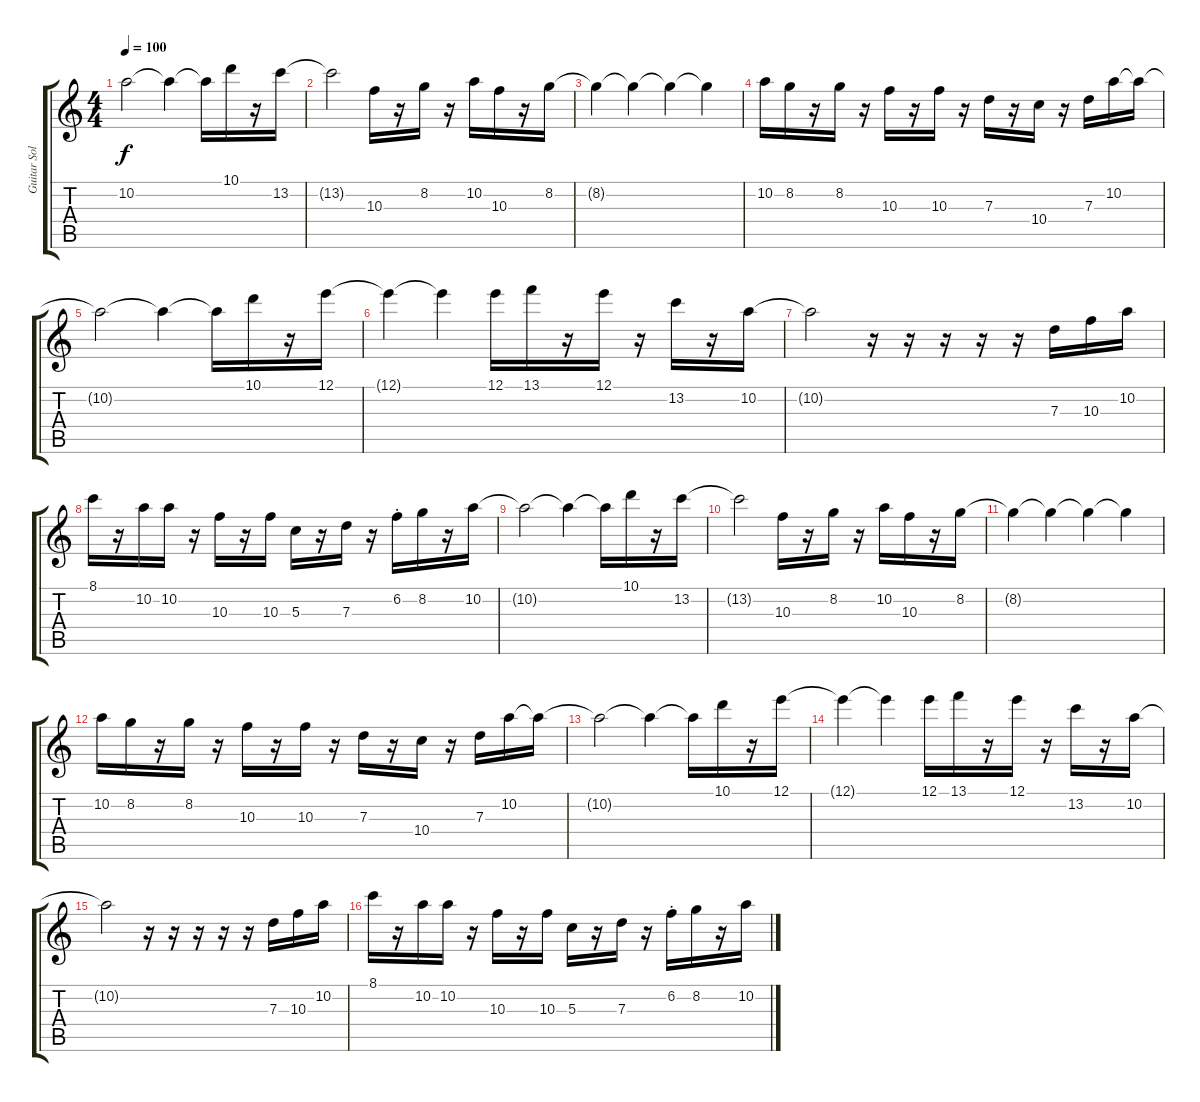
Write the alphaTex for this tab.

\track ("Guitar Solo" "Guitar Sol") {instrument electricguitarjazz}
\staff {score tabs}
\tuning (E4 B3 G3 D3 A2 E2) {hide}
\ts (4 4)
\tempo 100
\clef g2
\ks c
10.2{t}.2{dy f} 10.2{t}.4 10.2{t}.16 10.1.16 r.16 13.2.16 |
13.2{t}.2 10.3.16 r.16 8.2.16 r.16 10.2.16 10.3.16 r.16 8.2.16 |
8.2{t}.4 8.2{t}.4 8.2{t}.4 8.2{t}.4 |
10.2.16 8.2.16 r.16 8.2.16 r.16 10.3.16 r.16 10.3.16 r.16 7.3.16 r.16 10.4.16 r.16 7.3.16 10.2.16 10.2{t}.16 |
10.2{t}.2 10.2{t}.4 10.2{t}.16 10.1.16 r.16 12.1.16 |
12.1{t}.4 12.1{t}.4 12.1.16 13.1.16 r.16 12.1.16 r.16 13.2.16 r.16 10.2.16 |
10.2{t}.2 r.16 r.16 r.16 r.16 r.16 7.3.16 10.3.16 10.2.16 |
8.1.16 r.16 10.2.16 10.2.16 r.16 10.3.16 r.16 10.3.16 5.3.16 r.16 7.3.16 r.16 6.2{st}.16 8.2.16 r.16 10.2.16 |
10.2{t}.2 10.2{t}.4 10.2{t}.16 10.1.16 r.16 13.2.16 |
13.2{t}.2 10.3.16 r.16 8.2.16 r.16 10.2.16 10.3.16 r.16 8.2.16 |
8.2{t}.4 8.2{t}.4 8.2{t}.4 8.2{t}.4 |
10.2.16 8.2.16 r.16 8.2.16 r.16 10.3.16 r.16 10.3.16 r.16 7.3.16 r.16 10.4.16 r.16 7.3.16 10.2.16 10.2{t}.16 |
10.2{t}.2 10.2{t}.4 10.2{t}.16 10.1.16 r.16 12.1.16 |
12.1{t}.4 12.1{t}.4 12.1.16 13.1.16 r.16 12.1.16 r.16 13.2.16 r.16 10.2.16 |
10.2{t}.2 r.16 r.16 r.16 r.16 r.16 7.3.16 10.3.16 10.2.16 |
8.1.16 r.16 10.2.16 10.2.16 r.16 10.3.16 r.16 10.3.16 5.3.16 r.16 7.3.16 r.16 6.2{st}.16 8.2.16 r.16 10.2.16
